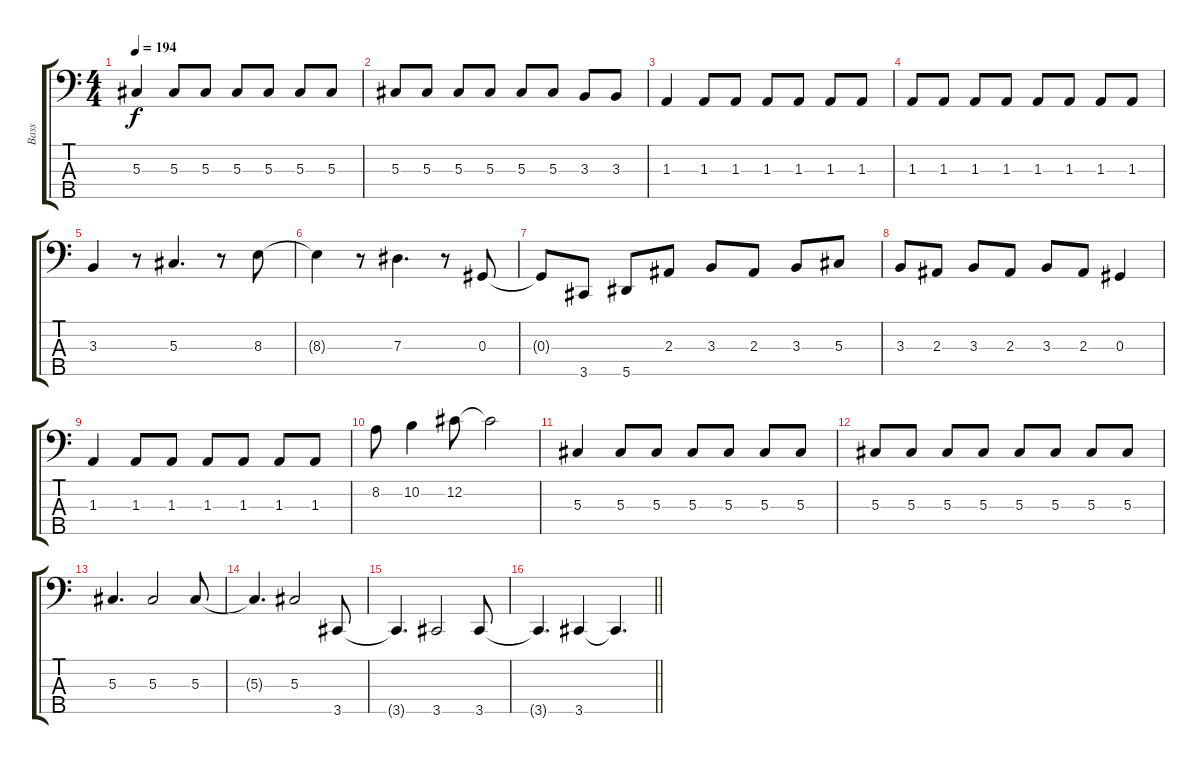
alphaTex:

\track ("Bass" "Bass") {instrument electricbasspick}
\staff {score tabs}
\tuning (Gb2 Db2 Ab1 Eb1 Bb0) {hide}
\ts (4 4)
\tempo 194
\clef f4
\ks c
5.3.4{dy f} 5.3.8 5.3.8 5.3.8 5.3.8 5.3.8 5.3.8 |
5.3.8 5.3.8 5.3.8 5.3.8 5.3.8 5.3.8 3.3.8 3.3.8 |
1.3.4 1.3.8 1.3.8 1.3.8 1.3.8 1.3.8 1.3.8 |
1.3.8 1.3.8 1.3.8 1.3.8 1.3.8 1.3.8 1.3.8 1.3.8 |
3.3.4 r.8 5.3.4{d} r.8 8.3.8 |
8.3{t}.4 r.8 7.3.4{d} r.8 0.3.8 |
0.3{t}.8 3.5.8 5.5.8 2.3.8 3.3.8 2.3.8 3.3.8 5.3.8 |
3.3.8 2.3.8 3.3.8 2.3.8 3.3.8 2.3.8 0.3.4 |
1.3.4 1.3.8 1.3.8 1.3.8 1.3.8 1.3.8 1.3.8 |
8.2.8 10.2.4 12.2.8 12.2{t}.2 |
5.3.4 5.3.8 5.3.8 5.3.8 5.3.8 5.3.8 5.3.8 |
5.3.8 5.3.8 5.3.8 5.3.8 5.3.8 5.3.8 5.3.8 5.3.8 |
5.3.4{d} 5.3.2 5.3.8 |
5.3{t}.4{d} 5.3.2 3.5.8 |
3.5{t}.4{d} 3.5.2 3.5.8 |
\barLineRight lightlight
3.5{t}.4{d} 3.5.4 3.5{t}.4{d}
